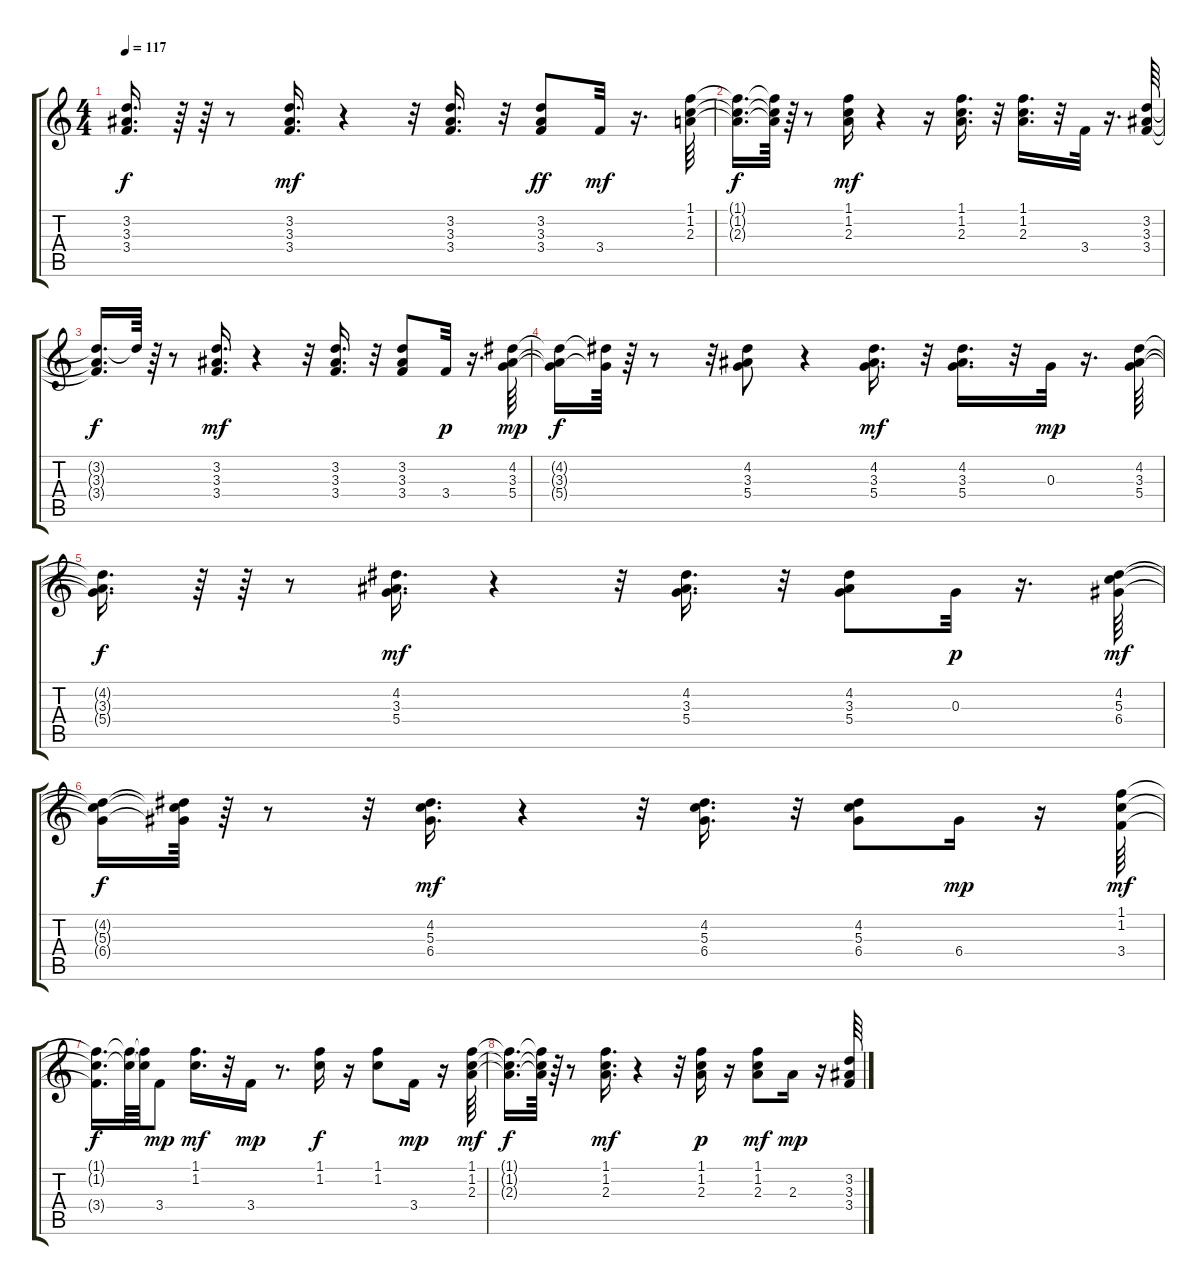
\track "" {instrument acousticguitarsteel}
\staff {score tabs}
\tuning (E4 B3 G3 D3 A2 E2) {hide}
\ts (4 4)
\tempo 117
\clef g2
\ks c
(3.2{t} 3.3{t} 3.4{t}).16{d dy f} r.64 r.64 r.8 (3.2 3.3 3.4).16{d dy mf} r.4 r.32 (3.2 3.3 3.4).16{d} r.32 (3.2 3.3 3.4).8{dy ff} 3.4.32{dy mf} r.16{d} (1.1 1.2 2.3).64 |
(1.1{t} 1.2{t} 2.3{t}).16{d dy f} (1.1{t} 1.2{t} 2.3{t}).64 r.64 r.8 (1.1 1.2 2.3).16{dy mf} r.4 r.16 (1.1 1.2 2.3).16{d} r.32 (1.1 1.2 2.3).16{d} r.32 3.4.32 r.16{d} (3.2 3.3 3.4).64 |
(3.2{t} 3.3{t} 3.4{t}).16{d dy f} 3.2{t}.64 r.64 r.8 (3.2 3.3 3.4).16{d dy mf} r.4 r.32 (3.2 3.3 3.4).16{d} r.32 (3.2 3.3 3.4).8 3.4.32{dy p} r.16{d} (4.2 3.3 5.4).64{dy mp} |
(4.2{t} 3.3{t} 5.4{t}).16{dy f} (4.2{t} 5.4{t}).64 r.64 r.8 r.32 (4.2 3.3 5.4).8 r.4 (4.2 3.3 5.4).16{d dy mf} r.32 (4.2 3.3 5.4).16{d} r.32 0.3.32{dy mp} r.16{d} (4.2 3.3 5.4).64 |
(4.2{t} 3.3{t} 5.4{t}).16{d dy f} r.64 r.64 r.8 (4.2 3.3 5.4).16{d dy mf} r.4 r.32 (4.2 3.3 5.4).16{d} r.32 (4.2 3.3 5.4).8 0.3.32{dy p} r.16{d} (4.2 5.3 6.4).64{dy mf} |
(4.2{t} 5.3{t} 6.4{t}).16{dy f} (4.2{t} 5.3{t} 6.4{t}).64 r.64 r.8 r.32 (4.2 5.3 6.4).16{d dy mf} r.4 r.32 (4.2 5.3 6.4).16{d} r.32 (4.2 5.3 6.4).8 6.4.16{dy mp} r.16 (1.1 1.2 3.4).64{dy mf} |
(1.1{t} 1.2{t} 3.4{t}).16{d dy f} (1.1{t} 1.2{t}).64 (1.1{t} 1.2{t}).64 3.4.8{dy mp} (1.1 1.2).16{d dy mf} r.32 3.4.16{dy mp} r.8{d} (1.1 1.2).16{dy f} r.16 (1.1 1.2).8 3.4.16{dy mp} r.16 (1.1 1.2 2.3).64{dy mf} |
(1.1{t} 1.2{t} 2.3{t}).16{d dy f} (1.1{t} 1.2{t} 2.3{t}).64 r.64 r.8 (1.1 1.2 2.3).16{d dy mf} r.4 r.32 (1.1 1.2 2.3).16{dy p} r.16 (1.1 1.2 2.3).8{dy mf} 2.3.16{dy mp} r.16 (3.2 3.3 3.4).64
